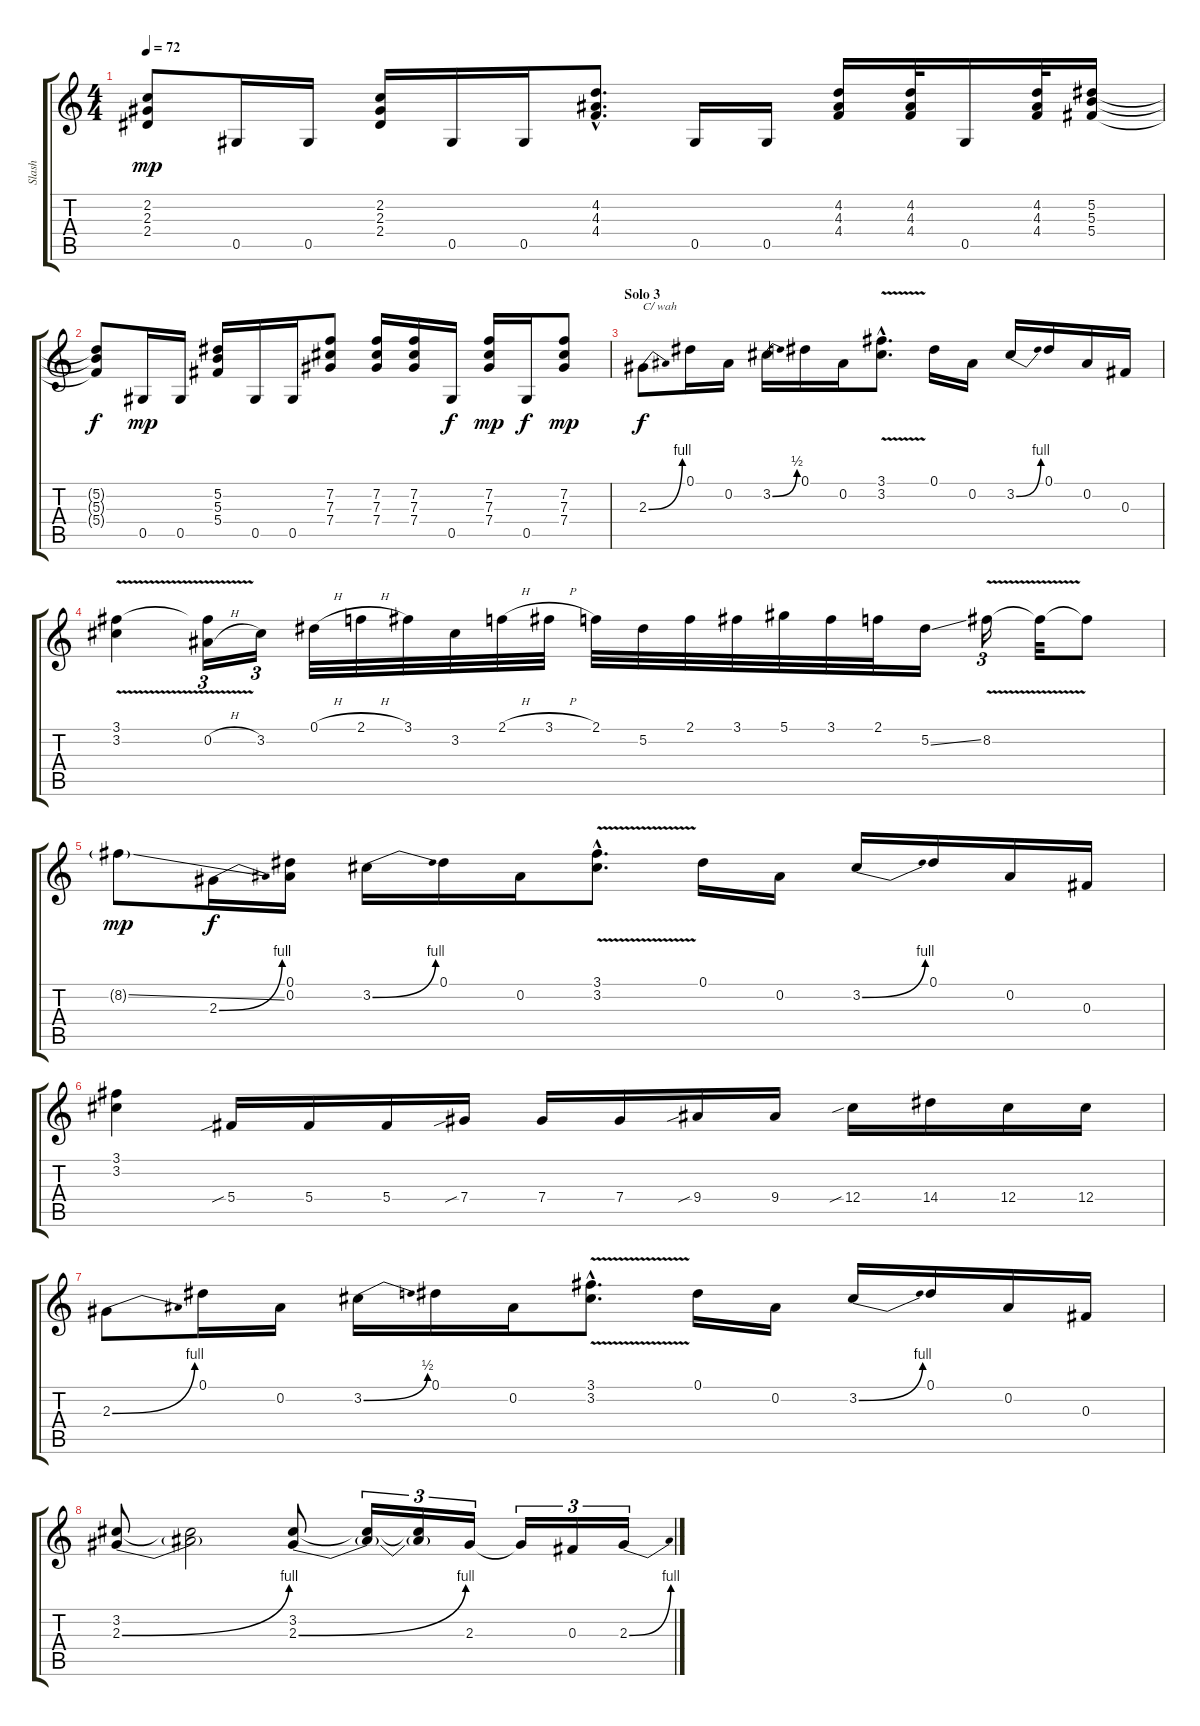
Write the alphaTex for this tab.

\track ("Slash" "Slash") {instrument electricguitarjazz}
\staff {score tabs}
\tuning (Eb4 Bb3 Gb3 Db3 Ab2 Eb2) {hide}
\ts (4 4)
\tempo 72
\clef g2
\ks c
(2.2 2.3 2.4).8{dy mp} 0.5.16 0.5.16 (2.2 2.3 2.4).16 0.5.16 0.5.16 (4.2{hac} 4.3{hac} 4.4{hac}).8{d} 0.5.16 0.5.16 (4.2 4.3 4.4).16 (4.2 4.3 4.4).32 0.5.16 (4.2 4.3 4.4).32 (5.2 5.3 5.4).16 |
(5.2{t} 5.3{t} 5.4{t}).8{dy f} 0.5.16{dy mp} 0.5.16 (5.2 5.3 5.4).16 0.5.16 0.5.16 (7.2 7.3 7.4).8 (7.2 7.3 7.4).16 (7.2 7.3 7.4).16 0.5.16{dy f} (7.2 7.3 7.4).16{dy mp} 0.5.16{dy f} (7.2 7.3 7.4).8{dy mp} |
\section ("" "Solo 3")
2.3{be (bend 0 0 60 4)}.8{txt "C/ wah" dy f volume 16 balance 8 instrument distortionguitar} 0.1.16 0.2.16 3.2{be (bend 0 0 60 2)}.16 0.1.16 0.2.16 (3.1{v hac} 3.2{v hac}).8{d} 0.1.16 0.2.16 3.2{be (bend 0 0 60 4)}.16 0.1.16 0.2.16 0.3.16 |
(3.1{v} 3.2{v}).4 (3.1{t} 0.2{h}).16{tu (3 2)} 3.2.16{tu (3 2)} 0.1{h}.32 2.1{h}.32 3.1.32 3.2.32 2.1{h}.32 3.1{h}.32 2.1.32 5.2.32 2.1.32 3.1.32 5.1.32 3.1.32 2.1.32 5.2{ss}.16 8.2{v}.16{tu (3 2)} 8.2{t}.32 8.2{t}.8 |
8.2{ss g}.8{dy mp} 2.3{be (bend 0 0 60 4)}.16{dy f} (0.1 0.2).16 3.2{be (bend 0 0 60 4)}.16 0.1.16 0.2.16 (3.1{v hac} 3.2{v hac}).8{d} 0.1.16 0.2.16 3.2{be (bend 0 0 60 4)}.16 0.1.16 0.2.16 0.3.16 |
(3.1 3.2).4 5.4{sib}.16 5.4.16 5.4.16 7.4{sib}.16 7.4.16 7.4.16 9.4{sib}.16 9.4.16 12.4{sib}.16 14.4.16 12.4.16 12.4.16 |
2.3{be (bend 0 0 60 4)}.8 0.1.16 0.2.16 3.2{be (bend 0 0 60 2)}.16 0.1.16 0.2.16 (3.1{v hac} 3.2{v hac}).8{d} 0.1.16 0.2.16 3.2{be (bend 0 0 60 4)}.16 0.1.16 0.2.16 0.3.16 |
(3.2 2.3{be (bend 0 0 60 4)}).8 (3.2{t} 2.3{t}).2 (3.2 2.3{be (bend 0 0 60 4)}).8 (3.2{t} 2.3{t}).16{tu (3 2)} (3.2{t} 2.3{t}).16{tu (3 2)} 2.3.16{tu (3 2)} 2.3{t}.16{tu (3 2)} 0.3.16{tu (3 2)} 2.3{be (bend 0 0 60 4)}.16{tu (3 2)}
